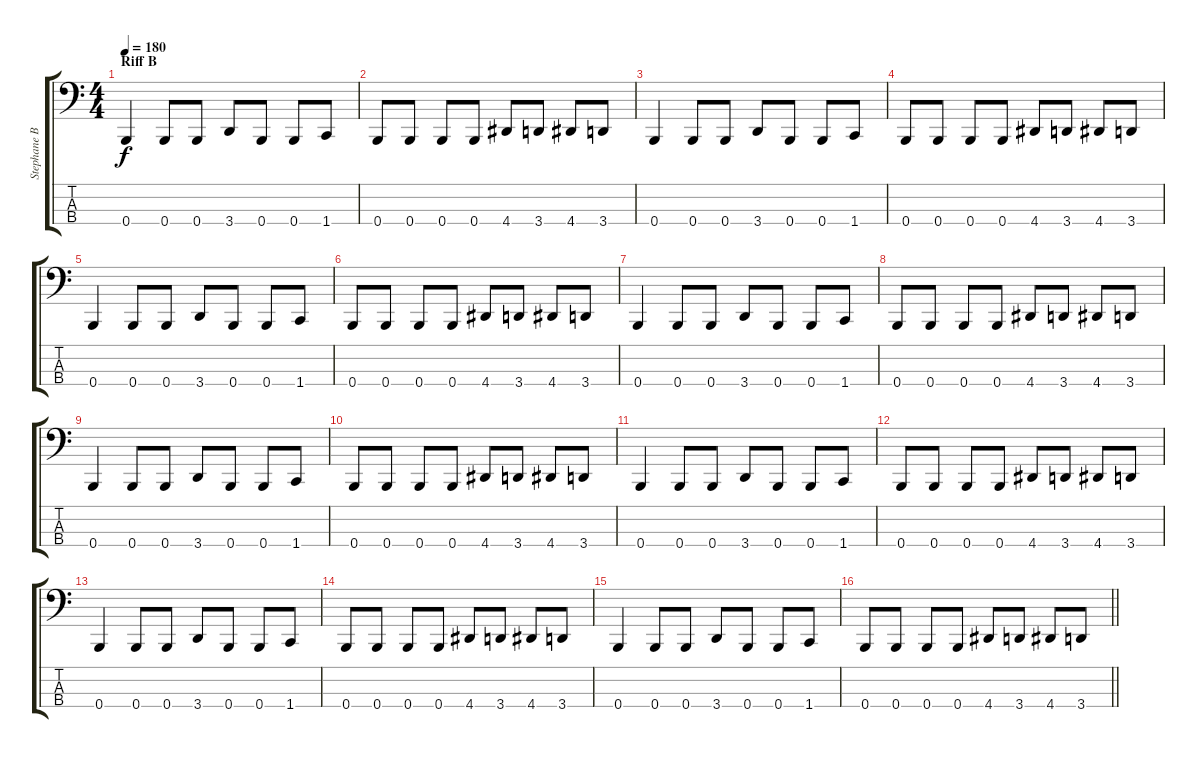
\track ("Stephane Barbe" "Stephane B") {instrument electricbasspick}
\staff {score tabs}
\tuning (E2 B1 Gb1 B0) {hide}
\ts (4 4)
\section ("" "Riff B")
\tempo 180
\clef f4
\ks c
0.4.4{dy f} 0.4.8 0.4.8 3.4.8 0.4.8 0.4.8 1.4.8 |
0.4.8 0.4.8 0.4.8 0.4.8 4.4.8 3.4.8 4.4.8 3.4.8 |
0.4.4 0.4.8 0.4.8 3.4.8 0.4.8 0.4.8 1.4.8 |
0.4.8 0.4.8 0.4.8 0.4.8 4.4.8 3.4.8 4.4.8 3.4.8 |
0.4.4 0.4.8 0.4.8 3.4.8 0.4.8 0.4.8 1.4.8 |
0.4.8 0.4.8 0.4.8 0.4.8 4.4.8 3.4.8 4.4.8 3.4.8 |
0.4.4 0.4.8 0.4.8 3.4.8 0.4.8 0.4.8 1.4.8 |
0.4.8 0.4.8 0.4.8 0.4.8 4.4.8 3.4.8 4.4.8 3.4.8 |
0.4.4 0.4.8 0.4.8 3.4.8 0.4.8 0.4.8 1.4.8 |
0.4.8 0.4.8 0.4.8 0.4.8 4.4.8 3.4.8 4.4.8 3.4.8 |
0.4.4 0.4.8 0.4.8 3.4.8 0.4.8 0.4.8 1.4.8 |
0.4.8 0.4.8 0.4.8 0.4.8 4.4.8 3.4.8 4.4.8 3.4.8 |
0.4.4 0.4.8 0.4.8 3.4.8 0.4.8 0.4.8 1.4.8 |
0.4.8 0.4.8 0.4.8 0.4.8 4.4.8 3.4.8 4.4.8 3.4.8 |
0.4.4 0.4.8 0.4.8 3.4.8 0.4.8 0.4.8 1.4.8 |
\barLineRight lightlight
0.4.8 0.4.8 0.4.8 0.4.8 4.4.8 3.4.8 4.4.8 3.4.8
